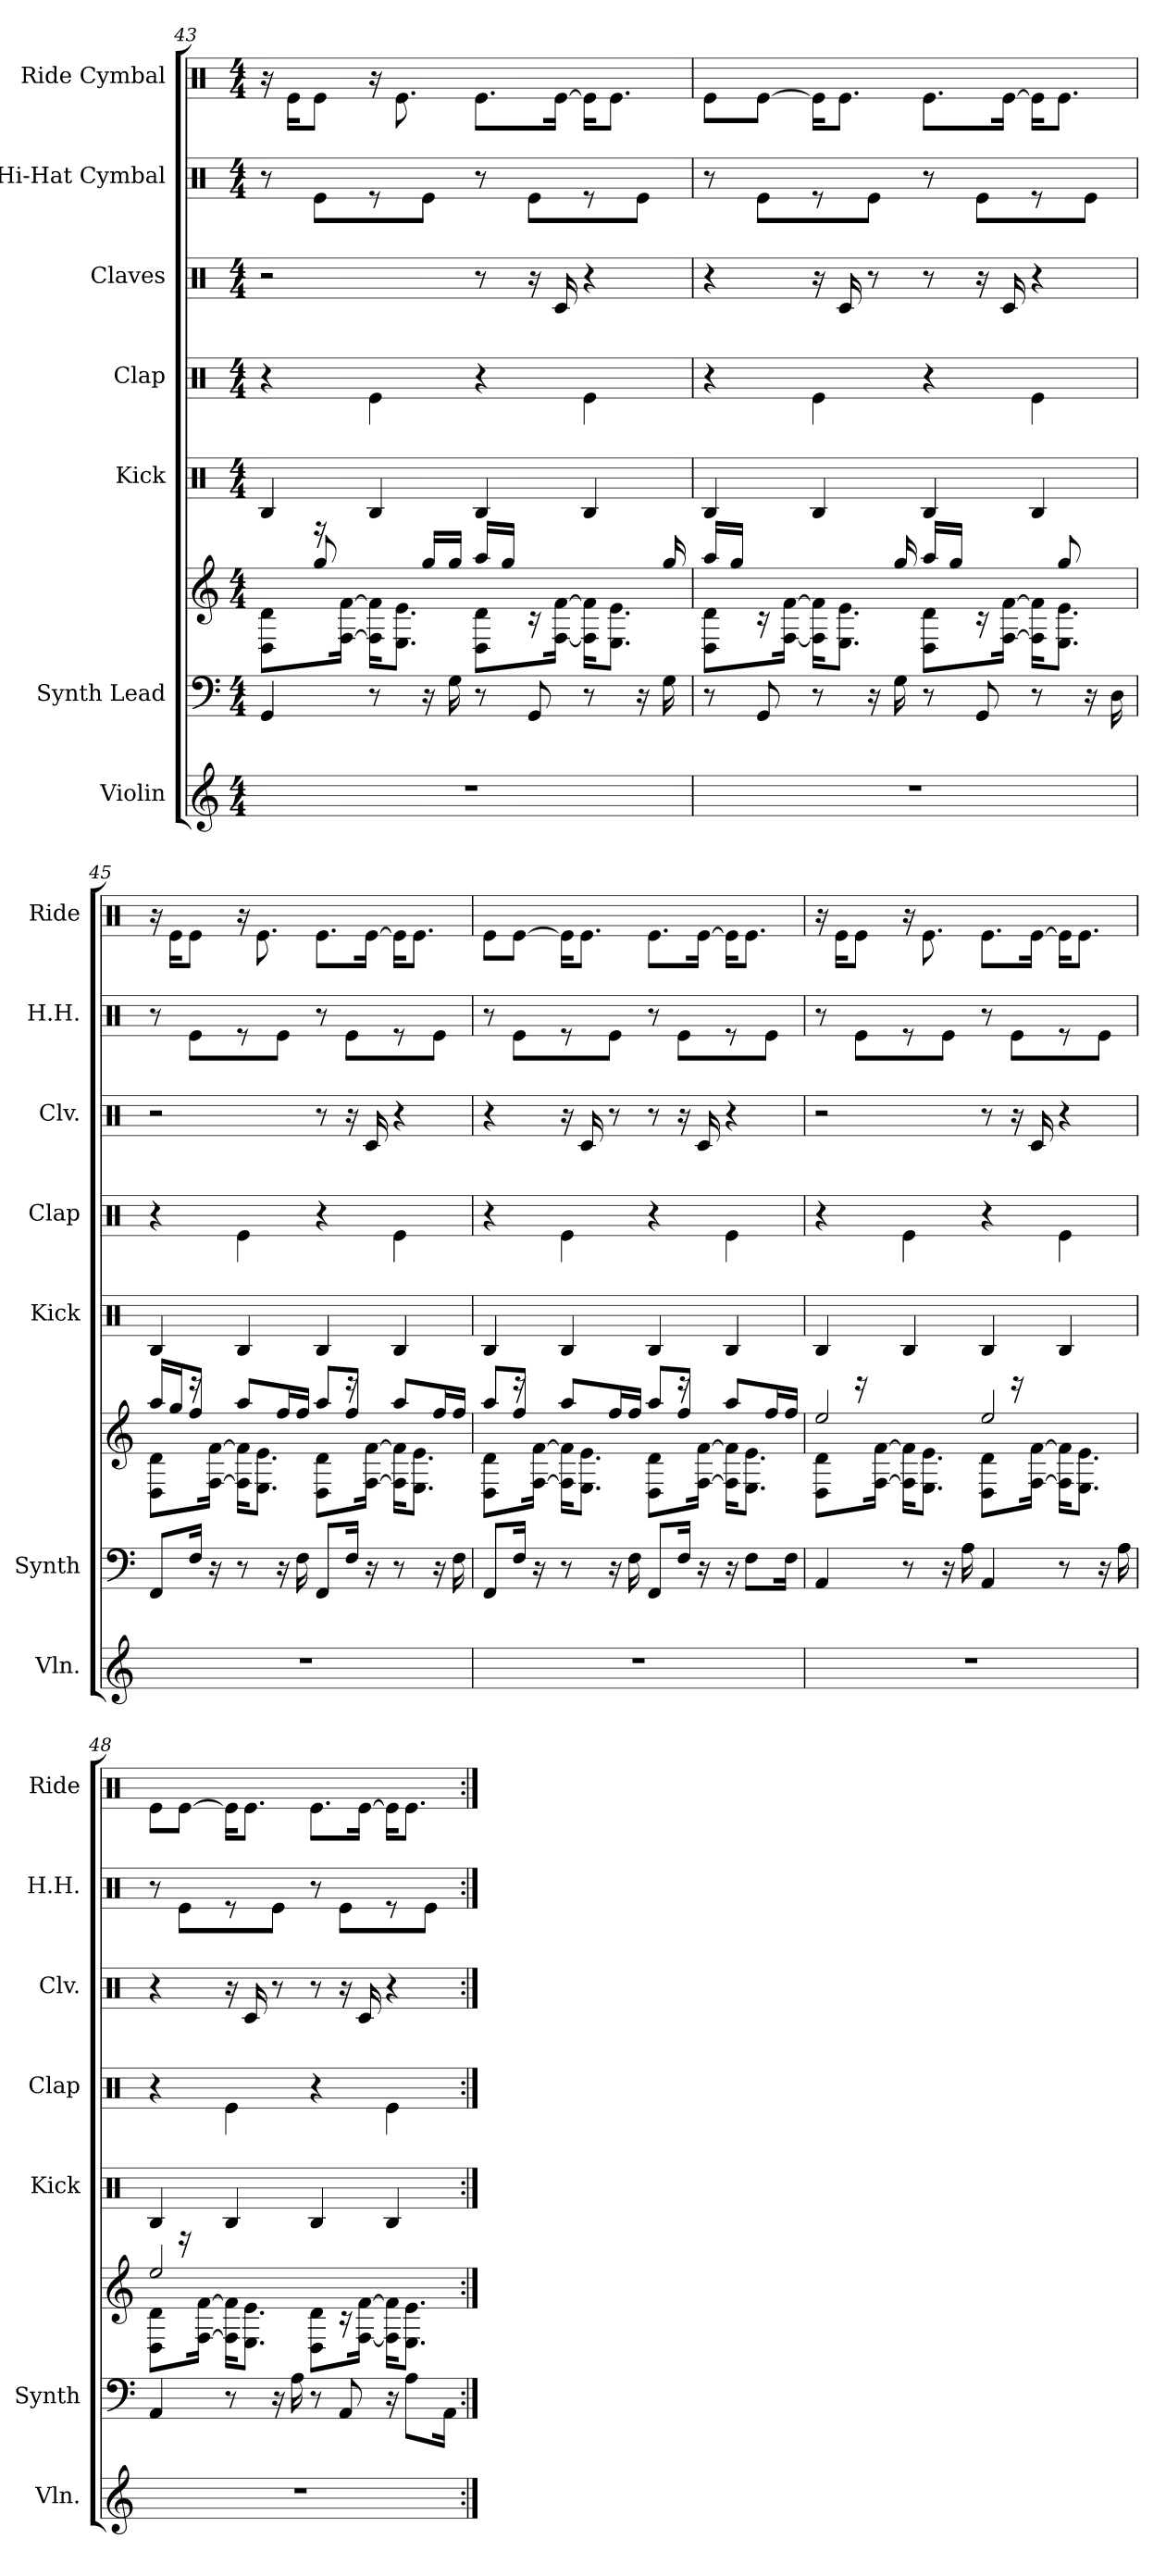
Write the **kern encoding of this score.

**kern	**kern	**kern	**kern	**kern	**kern	**kern	**kern
*part7	*part6	*part6	*part5	*part4	*part3	*part2	*part1
*staff8	*staff7	*staff6	*staff5	*staff4	*staff3	*staff2	*staff1
*I"Violin	*I"Synth Lead	*	*I"Kick	*I"Clap	*I"Claves	*I"Hi-Hat Cymbal	*I"Ride Cymbal
*I'Vln.	*I'Synth	*	*I'Kick	*I'Clap	*I'Clv.	*I'H.H.	*I'Ride
!!LO:PB:g=z
*clefG2	*clefF4	*clefG2	*clefX	*clefX	*clefX	*clefX	*clefX
*k[]	*k[]	*k[]	*k[]	*k[]	*k[]	*k[]	*k[]
*a:	*a:	*a:	*a:	*a:	*a:	*a:	*a:
*M4/4	*M4/4	*M4/4	*M4/4	*M4/4	*M4/4	*M4/4	*M4/4
=43	=43	=43	=43	=43	=43	=43	=43
*	*	*^	*	*	*	*	*
1r	4GG/	8D\ 8d\L	8ryy	4RB/	4r	2r	8r	16r
.	.	.	.	.	.	.	.	16Re\KL
.	.	16r	8gg/	.	.	.	8Re\L	8Re\J
.	.	[<16F\ [<16f\Jk	.	.	.	.	.	.
.	8r	16F\] 16f\]KL	8ryy	4RB/	4Re\	.	8r	16r
.	.	8.E\ 8.e\J	.	.	.	.	.	8.Re\
.	16r	.	16gg/LL	.	.	.	8Re\J	.
.	16G\	.	16gg/JJ	.	.	.	.	.
.	8r	8D\ 8d\L	16aa/LL	4RB/	4r	8r	8r	8.Re\L
.	.	.	16gg/JJ	.	.	.	.	.
.	8GG/	16r	8ryy	.	.	16r	8Re\L	.
.	.	[<16F\ [<16f\Jk	.	.	.	16Rc/	.	[16Re\Jk
.	8r	16F\] 16f\]KL	8ryy	4RB/	4Re\	4r	8r	16Re\KL]
.	.	8.E\ 8.e\J	.	.	.	.	.	8.Re\J
.	16r	.	16ryy	.	.	.	8Re\J	.
.	16G\	.	16gg/	.	.	.	.	.
=44	=44	=44	=44	=44	=44	=44	=44	=44
1r	8r	8D\ 8d\L	16aa/LL	4RB/	4r	4r	8r	8Re\L
.	.	.	16gg/JJ	.	.	.	.	.
.	8GG/	16r	8ryy	.	.	.	8Re\L	[8Re\J
.	.	[<16F\ [<16f\Jk	.	.	.	.	.	.
.	8r	16F\] 16f\]KL	8ryy	4RB/	4Re\	16r	8r	16Re\KL]
.	.	8.E\ 8.e\J	.	.	.	16Rc/	.	8.Re\J
.	16r	.	16ryy	.	.	8r	8Re\J	.
.	16G\	.	16gg/	.	.	.	.	.
.	8r	8D\ 8d\L	16aa/LL	4RB/	4r	8r	8r	8.Re\L
.	.	.	16gg/JJ	.	.	.	.	.
.	8GG/	16r	8ryy	.	.	16r	8Re\L	.
.	.	[<16F\ [<16f\Jk	.	.	.	16Rc/	.	[16Re\Jk
.	8r	16F\] 16f\]KL	16ryy	4RB/	4Re\	4r	8r	16Re\KL]
.	.	8.E\ 8.e\J	8gg/	.	.	.	.	8.Re\J
.	16r	.	.	.	.	.	8Re\J	.
.	16D\	.	16ryy	.	.	.	.	.
=45	=45	=45	=45	=45	=45	=45	=45	=45
1r	8FF/L	8D\ 8d\L	16aa/LL	4RB/	4r	2r	8r	16r
.	.	.	16gg/J	.	.	.	.	16Re\KL
.	16F/Jk	16r	8ff/J	.	.	.	8Re\L	8Re\J
.	16r	[<16F\ [<16f\Jk	.	.	.	.	.	.
.	8r	16F\] 16f\]KL	8aa/L	4RB/	4Re\	.	8r	16r
.	.	8.E\ 8.e\J	.	.	.	.	.	8.Re\
.	16r	.	16ff/L	.	.	.	8Re\J	.
.	16F\	.	16ff/JJ	.	.	.	.	.
.	8FF/L	8D\ 8d\L	8aa/L	4RB/	4r	8r	8r	8.Re\L
.	16F/Jk	16r	8ff/J	.	.	16r	8Re\L	.
.	16r	[<16F\ [<16f\Jk	.	.	.	16Rc/	.	[16Re\Jk
.	8r	16F\] 16f\]KL	8aa/L	4RB/	4Re\	4r	8r	16Re\KL]
.	.	8.E\ 8.e\J	.	.	.	.	.	8.Re\J
.	16r	.	16ff/L	.	.	.	8Re\J	.
.	16F\	.	16ff/JJ	.	.	.	.	.
!!LO:LB:g=z
=46	=46	=46	=46	=46	=46	=46	=46	=46
1r	8FF/L	8D\ 8d\L	8aa/L	4RB/	4r	4r	8r	8Re\L
.	16F/Jk	16r	8ff/J	.	.	.	8Re\L	[8Re\J
.	16r	[<16F\ [<16f\Jk	.	.	.	.	.	.
.	8r	16F\] 16f\]KL	8aa/L	4RB/	4Re\	16r	8r	16Re\KL]
.	.	8.E\ 8.e\J	.	.	.	16Rc/	.	8.Re\J
.	16r	.	16ff/L	.	.	8r	8Re\J	.
.	16F\	.	16ff/JJ	.	.	.	.	.
.	8FF/L	8D\ 8d\L	8aa/L	4RB/	4r	8r	8r	8.Re\L
.	16F/Jk	16r	8ff/J	.	.	16r	8Re\L	.
.	16r	[<16F\ [<16f\Jk	.	.	.	16Rc/	.	[16Re\Jk
.	16r	16F\] 16f\]KL	8aa/L	4RB/	4Re\	4r	8r	16Re\KL]
.	8F\L	8.E\ 8.e\J	.	.	.	.	.	8.Re\J
.	.	.	16ff/L	.	.	.	8Re\J	.
.	16F\Jk	.	16ff/JJ	.	.	.	.	.
=47	=47	=47	=47	=47	=47	=47	=47	=47
1r	4AA/	8D\ 8d\L	2ee/	4RB/	4r	2r	8r	16r
.	.	.	.	.	.	.	.	16Re\KL
.	.	16r	.	.	.	.	8Re\L	8Re\J
.	.	[<16F\ [<16f\Jk	.	.	.	.	.	.
.	8r	16F\] 16f\]KL	.	4RB/	4Re\	.	8r	16r
.	.	8.E\ 8.e\J	.	.	.	.	.	8.Re\
.	16r	.	.	.	.	.	8Re\J	.
.	16A\	.	.	.	.	.	.	.
.	4AA/	8D\ 8d\L	2ee/	4RB/	4r	8r	8r	8.Re\L
.	.	16r	.	.	.	16r	8Re\L	.
.	.	[<16F\ [<16f\Jk	.	.	.	16Rc/	.	[16Re\Jk
.	8r	16F\] 16f\]KL	.	4RB/	4Re\	4r	8r	16Re\KL]
.	.	8.E\ 8.e\J	.	.	.	.	.	8.Re\J
.	16r	.	.	.	.	.	8Re\J	.
.	16A\	.	.	.	.	.	.	.
=48	=48	=48	=48	=48	=48	=48	=48	=48
1r	4AA/	8D\ 8d\L	2ee/	4RB/	4r	4r	8r	8Re\L
.	.	16r	.	.	.	.	8Re\L	[8Re\J
.	.	[<16F\ [<16f\Jk	.	.	.	.	.	.
.	8r	16F\] 16f\]KL	.	4RB/	4Re\	16r	8r	16Re\KL]
.	.	8.E\ 8.e\J	.	.	.	16Rc/	.	8.Re\J
.	16r	.	.	.	.	8r	8Re\J	.
.	16A\	.	.	.	.	.	.	.
.	8r	8D\ 8d\L	2ryy	4RB/	4r	8r	8r	8.Re\L
.	8AA/	16r	.	.	.	16r	8Re\L	.
.	.	[<16F\ [<16f\Jk	.	.	.	16Rc/	.	[16Re\Jk
.	16r	16F\] 16f\]KL	.	4RB/	4Re\	4r	8r	16Re\KL]
.	8A\L	8.E\ 8.e\J	.	.	.	.	.	8.Re\J
.	.	.	.	.	.	.	8Re\J	.
.	16AA\Jk	.	.	.	.	.	.	.
*	*	*v	*v	*	*	*	*	*
=:|!	=:|!	=:|!	=:|!	=:|!	=:|!	=:|!	=:|!
*-	*-	*-	*-	*-	*-	*-	*-
